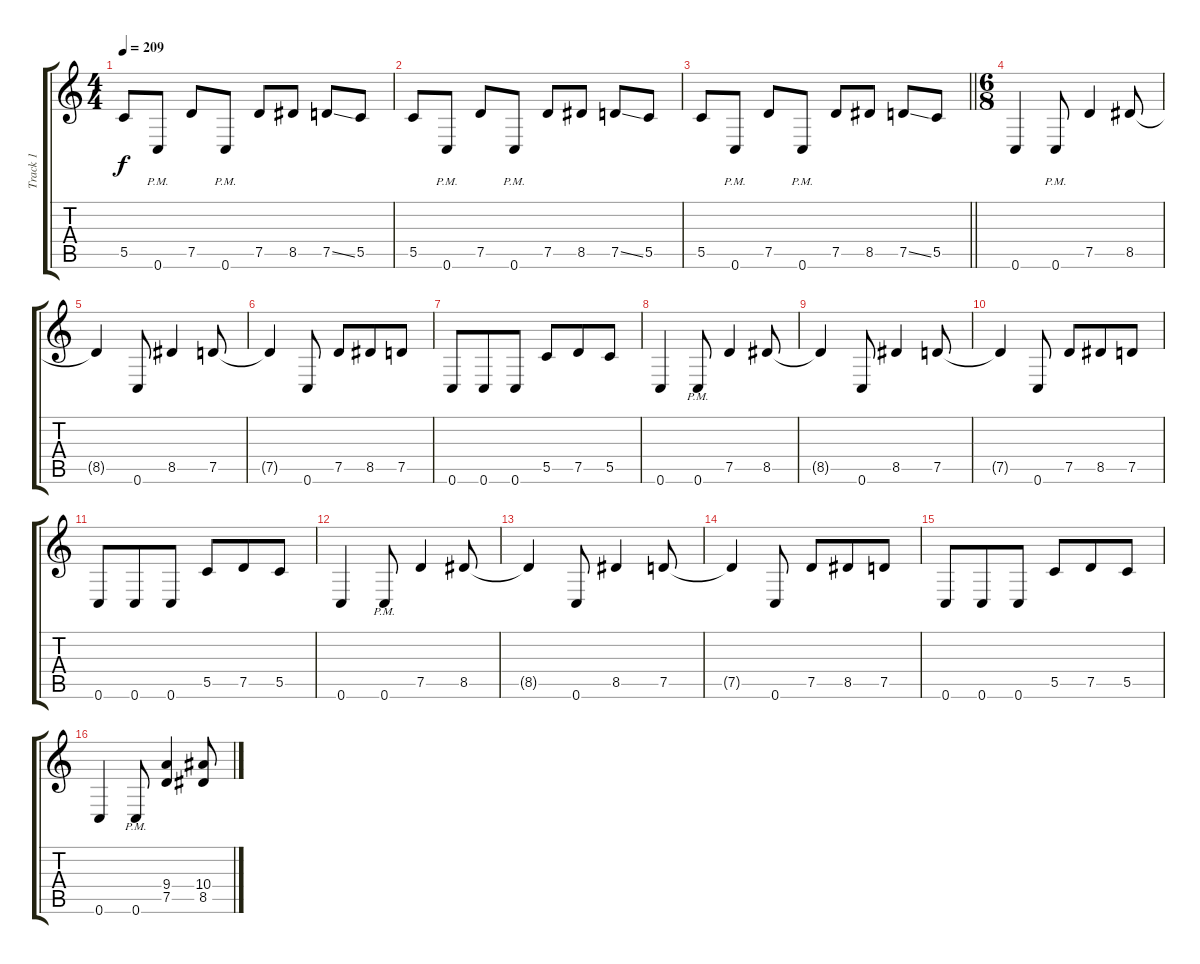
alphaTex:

\track ("Track 1" "Track 1") {instrument distortionguitar}
\staff {score tabs}
\tuning (D4 A3 F3 C3 G2 C2) {hide}
\ts (4 4)
\tempo 209
\clef g2
\ks c
5.5.8{dy f} 0.6{pm}.8 7.5.8 0.6{pm}.8 7.5.8 8.5.8 7.5{ss}.8 5.5.8 |
5.5.8 0.6{pm}.8 7.5.8 0.6{pm}.8 7.5.8 8.5.8 7.5{ss}.8 5.5.8 |
\barLineRight lightlight
5.5.8 0.6{pm}.8 7.5.8 0.6{pm}.8 7.5.8 8.5.8 7.5{ss}.8 5.5.8 |
\ts (6 8)
\section ("" "")
0.6.4 0.6{pm}.8 7.5.4 8.5.8 |
8.5{t}.4 0.6.8 8.5.4 7.5.8 |
7.5{t}.4 0.6.8 7.5.8 8.5.8 7.5.8 |
0.6.8 0.6.8 0.6.8 5.5.8 7.5.8 5.5.8 |
0.6.4 0.6{pm}.8 7.5.4 8.5.8 |
8.5{t}.4 0.6.8 8.5.4 7.5.8 |
7.5{t}.4 0.6.8 7.5.8 8.5.8 7.5.8 |
0.6.8 0.6.8 0.6.8 5.5.8 7.5.8 5.5.8 |
0.6.4 0.6{pm}.8 7.5.4 8.5.8 |
8.5{t}.4 0.6.8 8.5.4 7.5.8 |
7.5{t}.4 0.6.8 7.5.8 8.5.8 7.5.8 |
0.6.8 0.6.8 0.6.8 5.5.8 7.5.8 5.5.8 |
0.6.4 0.6{pm}.8 (9.4 7.5).4 (10.4 8.5).8
